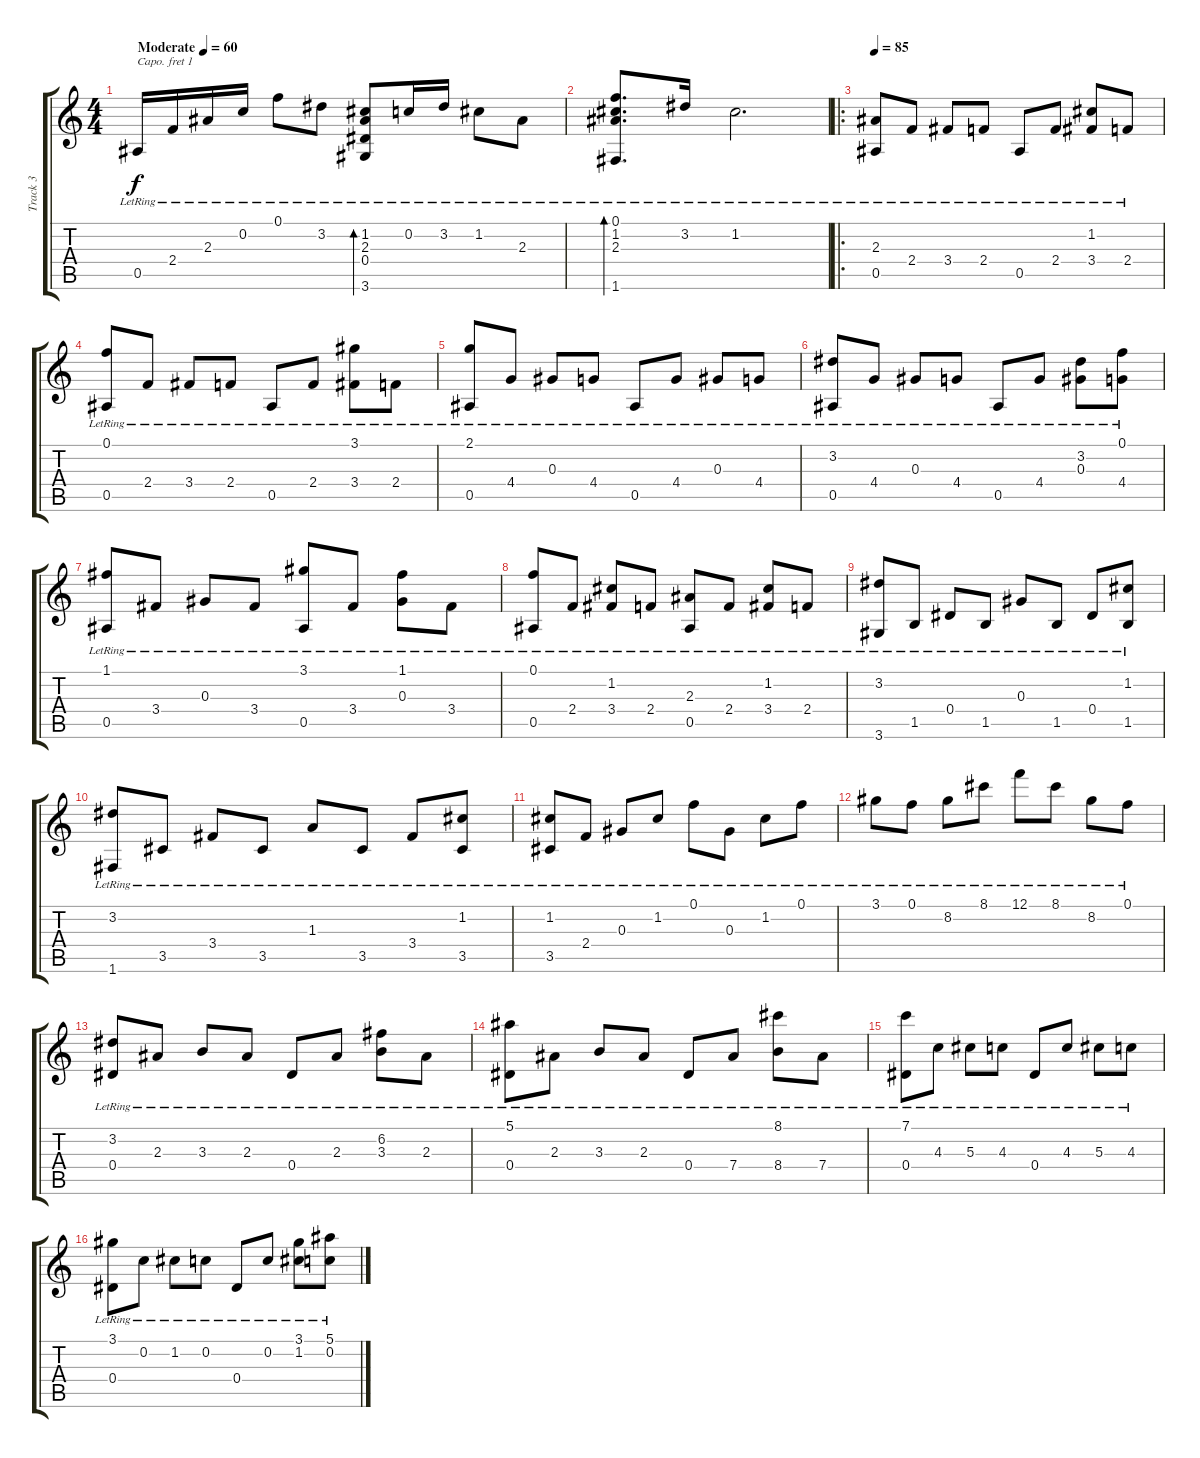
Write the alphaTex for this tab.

\track ("Track 3" "Track 3") {instrument acousticguitarnylon}
\staff {score tabs}
\capo 1
\tuning (E4 B3 G3 D3 A2 E2) {hide}
\ts (4 4)
\tempo (60 "Moderate")
\clef g2
\ks c
0.5{lr}.16{dy f instrument acousticguitarnylon} 2.4{lr}.16 2.3{lr}.16 0.2{lr}.16 0.1{lr}.8 3.2{lr}.8 (1.2{lr} 2.3{lr} 0.4{lr} 3.6{lr}).8{bd 240} 0.2{lr}.16 3.2{lr}.16 1.2{lr}.8 2.3{lr}.8 |
(0.1{lr} 1.2{lr} 2.3{lr} 1.6{lr}).8{d bd 60} 3.2{lr}.16 1.2{lr}.2{d} |
\ro
\tempo 85
(2.3{lr} 0.5{lr}).8 2.4{lr}.8 3.4{lr}.8 2.4{lr}.8 0.5{lr}.8 2.4{lr}.8 (1.2{lr} 3.4{lr}).8 2.4{lr}.8 |
(0.1{lr} 0.5{lr}).8 2.4{lr}.8 3.4{lr}.8 2.4{lr}.8 0.5{lr}.8 2.4{lr}.8 (3.1{lr} 3.4{lr}).8 2.4{lr}.8 |
(2.1{lr} 0.5{lr}).8 4.4{lr}.8 0.3{lr}.8 4.4{lr}.8 0.5{lr}.8 4.4{lr}.8 0.3{lr}.8 4.4{lr}.8 |
(3.2{lr} 0.5{lr}).8 4.4{lr}.8 0.3{lr}.8 4.4{lr}.8 0.5{lr}.8 4.4{lr}.8 (3.2{lr} 0.3{lr}).8 (0.1{lr} 4.4{lr}).8 |
(1.1{lr} 0.5{lr}).8 3.4{lr}.8 0.3{lr}.8 3.4{lr}.8 (3.1{lr} 0.5{lr}).8 3.4{lr}.8 (1.1{lr} 0.3{lr}).8 3.4{lr}.8 |
(0.1{lr} 0.5{lr}).8 2.4{lr}.8 (1.2{lr} 3.4{lr}).8 2.4{lr}.8 (2.3{lr} 0.5{lr}).8 2.4{lr}.8 (1.2{lr} 3.4{lr}).8 2.4{lr}.8 |
(3.2{lr} 3.6{lr}).8 1.5{lr}.8 0.4{lr}.8 1.5{lr}.8 0.3{lr}.8 1.5{lr}.8 0.4{lr}.8 (1.2{lr} 1.5{lr}).8 |
(3.2{lr} 1.6{lr}).8 3.5{lr}.8 3.4{lr}.8 3.5{lr}.8 1.3{lr}.8 3.5{lr}.8 3.4{lr}.8 (1.2{lr} 3.5{lr}).8 |
(1.2{lr} 3.5{lr}).8 2.4{lr}.8 0.3{lr}.8 1.2{lr}.8 0.1{lr}.8 0.3{lr}.8 1.2{lr}.8 0.1{lr}.8 |
3.1{lr}.8 0.1{lr}.8 8.2{lr}.8 8.1{lr}.8 12.1{lr}.8 8.1{lr}.8 8.2{lr}.8 0.1{lr}.8 |
(3.2{lr} 0.4{lr}).8 2.3{lr}.8 3.3{lr}.8 2.3{lr}.8 0.4{lr}.8 2.3{lr}.8 (6.2{lr} 3.3{lr}).8 2.3{lr}.8 |
(5.1{lr} 0.4{lr}).8 2.3{lr}.8 3.3{lr}.8 2.3{lr}.8 0.4{lr}.8 7.4{lr}.8 (8.1{lr} 8.4{lr}).8 7.4{lr}.8 |
(7.1{lr} 0.4{lr}).8 4.3{lr}.8 5.3{lr}.8 4.3{lr}.8 0.4{lr}.8 4.3{lr}.8 5.3{lr}.8 4.3{lr}.8 |
(3.1{lr} 0.4{lr}).8 0.2{lr}.8 1.2{lr}.8 0.2{lr}.8 0.4{lr}.8 0.2{lr}.8 (3.1{lr} 1.2{lr}).8 (5.1{lr} 0.2{lr}).8
